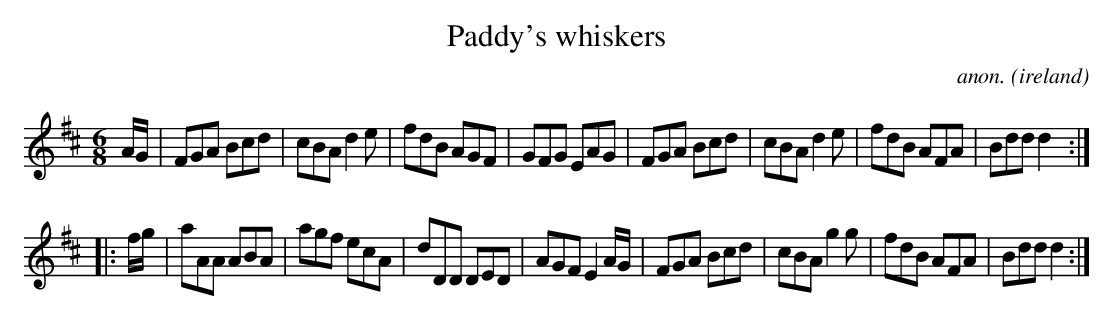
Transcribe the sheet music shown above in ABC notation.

X:1
T:Paddy's whiskers
O:ireland
C:anon.
M:6/8
L:1/8
K:D
A/G/|FGA Bcd|cBA d2e|fdB AGF|GFG EAG|FGA Bcd|cBA d2e|fdB AFA|Bdd d2:|
|:f/g/|aAA ABA|agf ecA|dDD DED|AGF E2A/G/|FGA Bcd|cBA g2g|fdB AFA|Bdd d2:|
